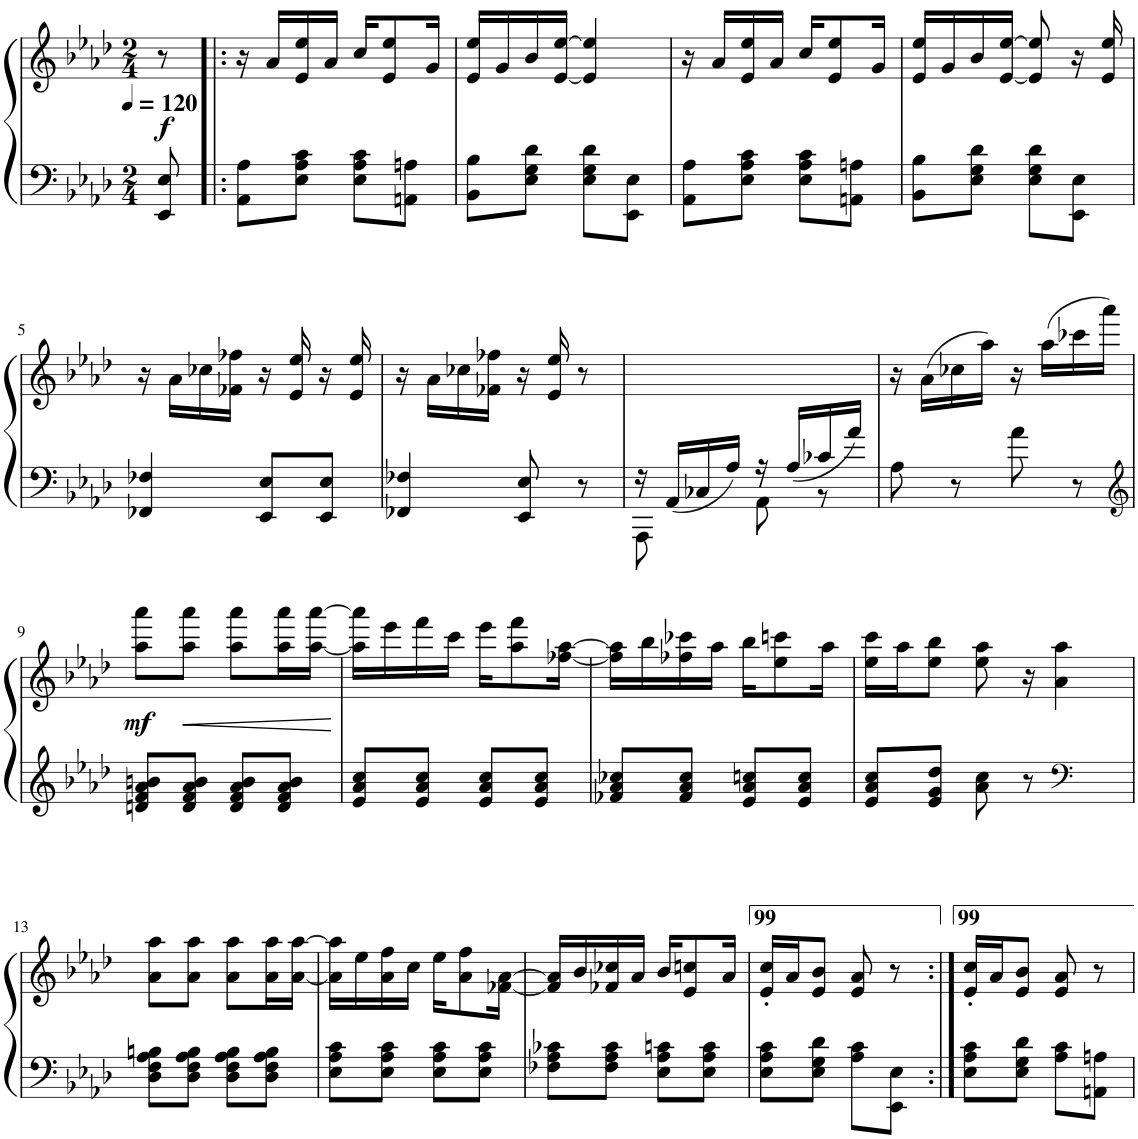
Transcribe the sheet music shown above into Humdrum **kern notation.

**kern	**kern	**dynam
*part1	*part1	*part1
*staff2	*staff1	*staff1/2
*I"Piano	*	*
*I'Pno	*	*
*clefF4	*clefG2	*
*k[b-e-a-d-]	*k[b-e-a-d-]	*
*M2/4	*M2/4	*
*MM120	*MM120	*
=	=	=
!	!	!LO:DY:a=2
8EE-/ 8E-/	8r	f
=1!|:	=1!|:	=1!|:
8AA-\ 8A-\L	16r	.
.	16a-/LL	.
8E-\ 8A-\ 8c\J	16e-/ 16ee-/	.
.	16a-/JJ	.
8E-\ 8A-\ 8c\L	16cc/KL	.
.	8e-/ 8ee-/	.
8AAn\ 8An\J	.	.
.	16g/Jk	.
=2	=2	=2
8BB-\ 8B-\L	16e-/ 16ee-/LL	.
.	16g/	.
8E-\ 8G\ 8d-\J	16b-/	.
.	[<16e-/ [>16ee-/JJ	.
8E-\ 8G\ 8d-\L	4e-/] 4ee-/]	.
8EE-\ 8E-\J	.	.
=3	=3	=3
8AA-\ 8A-\L	16r	.
.	16a-/LL	.
8E-\ 8A-\ 8c\J	16e-/ 16ee-/	.
.	16a-/JJ	.
8E-\ 8A-\ 8c\L	16cc/KL	.
.	8e-/ 8ee-/	.
8AAn\ 8An\J	.	.
.	16g/Jk	.
=4	=4	=4
8BB-\ 8B-\L	16e-/ 16ee-/LL	.
.	16g/	.
8E-\ 8G\ 8d-\J	16b-/	.
.	[<16e-/ [>16ee-/JJ	.
8E-\ 8G\ 8d-\L	8e-/] 8ee-/]	.
8EE-\ 8E-\J	16r	.
.	16e-/ 16ee-/	.
!!LO:LB:g=z
=5	=5	=5
4FF-X/ 4F-X/	16r	.
.	16a-\LL	.
.	16cc-X\	.
.	16f-X\ 16ff-X\JJ	.
8EE-/ 8E-/L	16r	.
.	16e-/ 16ee-/	.
8EE-/ 8E-/J	16r	.
.	16e-/ 16ee-/	.
=6	=6	=6
4FF-X/ 4F-X/	16r	.
.	16a-\LL	.
.	16cc-X\	.
.	16f-X\ 16ff-X\JJ	.
8EE-/ 8E-/	16r	.
.	16e-/ 16ee-/	.
8r	8r	.
=7	=7	=7
*^	*	*
16r	8AAA-\	2ryy	.
16AA-/LL	.	.	.
16C-X/	8ryy	.	.
16A-/JJ	.	.	.
16r	8AA-\	.	.
16A-/LL	.	.	.
16c-X/	8r	.	.
16a-/JJ	.	.	.
*v	*v	*	*
=8	=8	=8
8A-\	16r	.
.	(>16a-\LL	.
8r	16cc-X\	.
.	16aa-\JJ)	.
8a-\	16r	.
.	(>16aa-\LL	.
8r	16ccc-X\	.
.	16aaa-\JJ)	.
!!LO:LB:g=z
=9	=9	=9
*clefG2	*	*
!	!	!LO:DY:b
8dn/ 8f/ 8a-/ 8bn/L	8aa-\ 8aaa-\L	mf
!	!	!LO:HP:b
8d/ 8f/ 8a-/ 8b/J	8aa-\ 8aaa-\J	<
8d/ 8f/ 8a-/ 8b/L	8aa-\ 8aaa-\L	.
8d/ 8f/ 8a-/ 8b/J	16aa-\ 16aaa-\L	.
.	[<16aa-\ [>16aaa-\JJ	.
.	.	[
=10	=10	=10
8e-/ 8a-/ 8cc/L	16aa-\] 16aaa-\]LL	.
.	16eee-\	.
8e-/ 8a-/ 8cc/J	16fff\	.
.	16ccc\JJ	.
8e-/ 8a-/ 8cc/L	16eee-\KL	.
.	8aa-\ 8fff\	.
8e-/ 8a-/ 8cc/J	.	.
.	[<16ff-X\ [>16aa-\Jk	.
=11	=11	=11
8f-X/ 8a-/ 8cc-X/L	16ff-\] 16aa-\]LL	.
.	16bb-\	.
8f-/ 8a-/ 8cc-/J	16ff-X\ 16ccc-X\	.
.	16aa-\JJ	.
8e-/ 8a-/ 8ccn/L	16bb-\KL	.
.	8ee-\ 8cccn\	.
8e-/ 8a-/ 8cc/J	.	.
.	16aa-\Jk	.
=12	=12	=12
8e-/ 8a-/ 8cc/L	16ee-\ 16ccc\LL	.
.	16aa-\J	.
8e-/ 8g/ 8dd-/J	8ee-\ 8bb-\J	.
8a-\ 8cc\	8ee-\ 8aa-\	.
8r	16r	.
.	[16a-\ [16aa-\	.
*clefF4	*	*
8.ryy	8.ryy	.
!!LO:LB:g=z
=13	=13	=13
8D-\ 8F\ 8A-\ 8Bn\L	8a-\ 8aa-\L	.
8D-\ 8F\ 8A-\ 8B\J	8.a-\] 8.aa-\]	.
8D-\ 8F\ 8A-\ 8B\L	.	.
.	8a-\ 8aa-\J	.
8D-\ 8F\ 8A-\ 8B\J	.	.
.	8a-\ 8aa-\L	.
8.ryy	.	.
.	16a-\ 16aa-\L	.
.	[<16a-\ [>16aa-\JJ	.
=14	=14	=14
8E-\ 8A-\ 8c\L	16a-\] 16aa-\]LL	.
.	16ee-\	.
8E-\ 8A-\ 8c\J	16a-\ 16ff\	.
.	16cc\JJ	.
8E-\ 8A-\ 8c\L	16ee-\KL	.
.	8a-\ 8ff\	.
8E-\ 8A-\ 8c\J	.	.
.	[<16f-X\ [>16a-\Jk	.
=15	=15	=15
8F-X\ 8A-\ 8c-X\L	16f-/] 16a-/]LL	.
.	16b-/	.
8F-\ 8A-\ 8c-\J	16f-X/ 16cc-X/	.
.	16a-/JJ	.
8E-\ 8A-\ 8cn\L	16b-/KL	.
.	8e-/ 8ccn/	.
8E-\ 8A-\ 8c\J	.	.
.	16a-/Jk	.
=16	=16	=16
8E-\ 8A-\ 8c\L	16e-/' 16cc/'LL	.
.	16a-/J	.
8E-\ 8G\ 8d-\J	8e-/ 8b-/J	.
8A-\ 8c\L	8e-/ 8a-/	.
8EE-\ 8E-\J	8r	.
=17:|!	=17:|!	=17:|!
8E-\ 8A-\ 8c\L	16e-/' 16cc/'LL	.
.	16a-/J	.
8E-\ 8G\ 8d-\J	8e-/ 8b-/J	.
8A-\ 8c\L	8e-/ 8a-/	.
8AAn\ 8An\J	8r	.
=	=	=
*-	*-	*-
